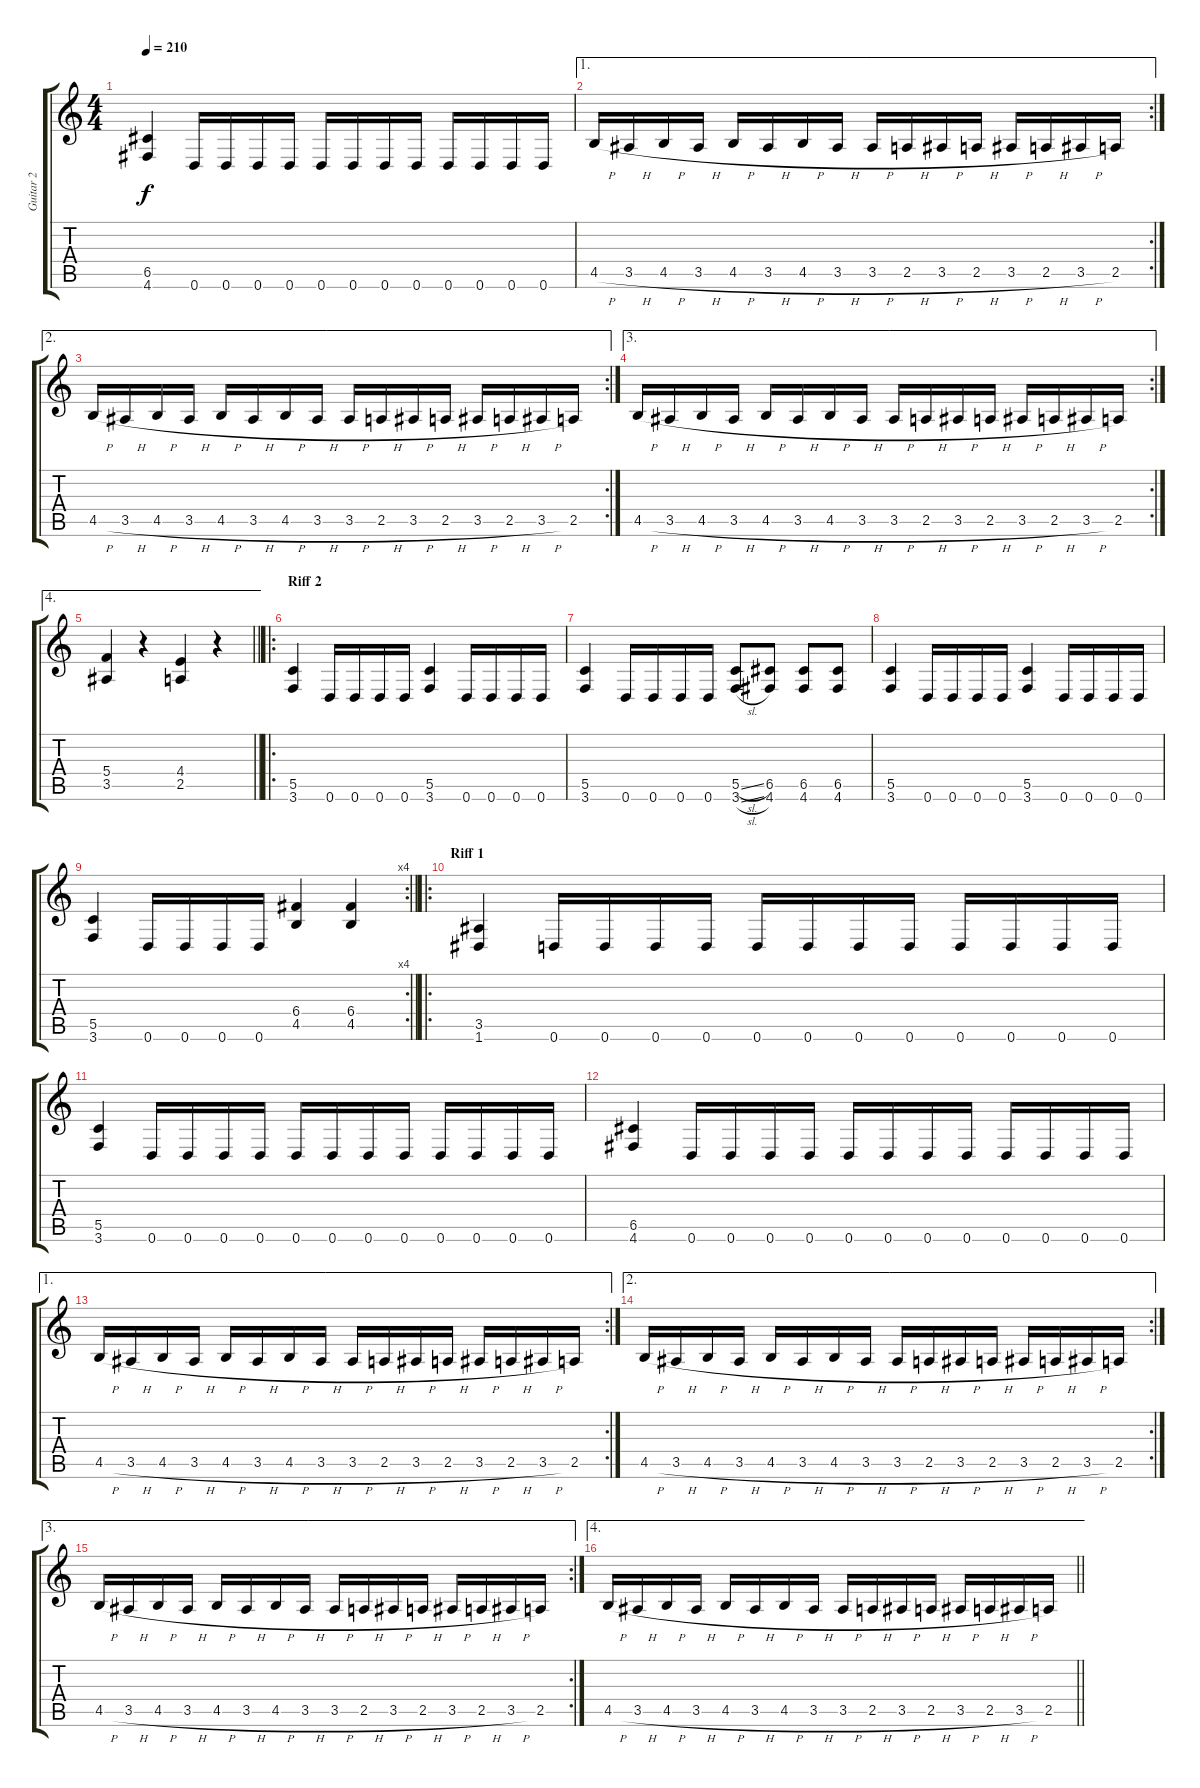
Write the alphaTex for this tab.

\track ("Guitar 2" "Guitar 2") {instrument distortionguitar}
\staff {score tabs}
\tuning (D4 A3 F3 C3 G2 D2) {hide}
\ts (4 4)
\tempo 210
\clef g2
\ks c
(6.5 4.6).4{dy f} 0.6.16 0.6.16 0.6.16 0.6.16 0.6.16 0.6.16 0.6.16 0.6.16 0.6.16 0.6.16 0.6.16 0.6.16 |
\ae 1
\rc 2
4.5{h}.16 3.5{h}.16 4.5{h}.16 3.5{h}.16 4.5{h}.16 3.5{h}.16 4.5{h}.16 3.5{h}.16 3.5{h}.16 2.5{h}.16 3.5{h}.16 2.5{h}.16 3.5{h}.16 2.5{h}.16 3.5{h}.16 2.5.16 |
\ae 2
\rc 2
4.5{h}.16 3.5{h}.16 4.5{h}.16 3.5{h}.16 4.5{h}.16 3.5{h}.16 4.5{h}.16 3.5{h}.16 3.5{h}.16 2.5{h}.16 3.5{h}.16 2.5{h}.16 3.5{h}.16 2.5{h}.16 3.5{h}.16 2.5.16 |
\ae 3
\rc 2
4.5{h}.16 3.5{h}.16 4.5{h}.16 3.5{h}.16 4.5{h}.16 3.5{h}.16 4.5{h}.16 3.5{h}.16 3.5{h}.16 2.5{h}.16 3.5{h}.16 2.5{h}.16 3.5{h}.16 2.5{h}.16 3.5{h}.16 2.5.16 |
\ae 4
\barLineRight lightlight
(5.4 3.5).4 r.4 (4.4 2.5).4 r.4 |
\ro
\section ("" "Riff 2")
(5.5 3.6).4 0.6.16 0.6.16 0.6.16 0.6.16 (5.5 3.6).4 0.6.16 0.6.16 0.6.16 0.6.16 |
(5.5 3.6).4 0.6.16 0.6.16 0.6.16 0.6.16 (5.5{sl} 3.6{sl}).8 (6.5 4.6).8 (6.5 4.6).8 (6.5 4.6).8 |
(5.5 3.6).4 0.6.16 0.6.16 0.6.16 0.6.16 (5.5 3.6).4 0.6.16 0.6.16 0.6.16 0.6.16 |
\rc 4
\barLineRight lightlight
(5.5 3.6).4 0.6.16 0.6.16 0.6.16 0.6.16 (6.4 4.5).4 (6.4 4.5).4 |
\ro
\section ("" "Riff 1")
(3.5 1.6).4 0.6.16 0.6.16 0.6.16 0.6.16 0.6.16 0.6.16 0.6.16 0.6.16 0.6.16 0.6.16 0.6.16 0.6.16 |
(5.5 3.6).4 0.6.16 0.6.16 0.6.16 0.6.16 0.6.16 0.6.16 0.6.16 0.6.16 0.6.16 0.6.16 0.6.16 0.6.16 |
(6.5 4.6).4 0.6.16 0.6.16 0.6.16 0.6.16 0.6.16 0.6.16 0.6.16 0.6.16 0.6.16 0.6.16 0.6.16 0.6.16 |
\ae 1
\rc 2
4.5{h}.16 3.5{h}.16 4.5{h}.16 3.5{h}.16 4.5{h}.16 3.5{h}.16 4.5{h}.16 3.5{h}.16 3.5{h}.16 2.5{h}.16 3.5{h}.16 2.5{h}.16 3.5{h}.16 2.5{h}.16 3.5{h}.16 2.5.16 |
\ae 2
\rc 2
4.5{h}.16 3.5{h}.16 4.5{h}.16 3.5{h}.16 4.5{h}.16 3.5{h}.16 4.5{h}.16 3.5{h}.16 3.5{h}.16 2.5{h}.16 3.5{h}.16 2.5{h}.16 3.5{h}.16 2.5{h}.16 3.5{h}.16 2.5.16 |
\ae 3
\rc 2
4.5{h}.16 3.5{h}.16 4.5{h}.16 3.5{h}.16 4.5{h}.16 3.5{h}.16 4.5{h}.16 3.5{h}.16 3.5{h}.16 2.5{h}.16 3.5{h}.16 2.5{h}.16 3.5{h}.16 2.5{h}.16 3.5{h}.16 2.5.16 |
\ae 4
\barLineRight lightlight
4.5{h}.16 3.5{h}.16 4.5{h}.16 3.5{h}.16 4.5{h}.16 3.5{h}.16 4.5{h}.16 3.5{h}.16 3.5{h}.16 2.5{h}.16 3.5{h}.16 2.5{h}.16 3.5{h}.16 2.5{h}.16 3.5{h}.16 2.5.16
